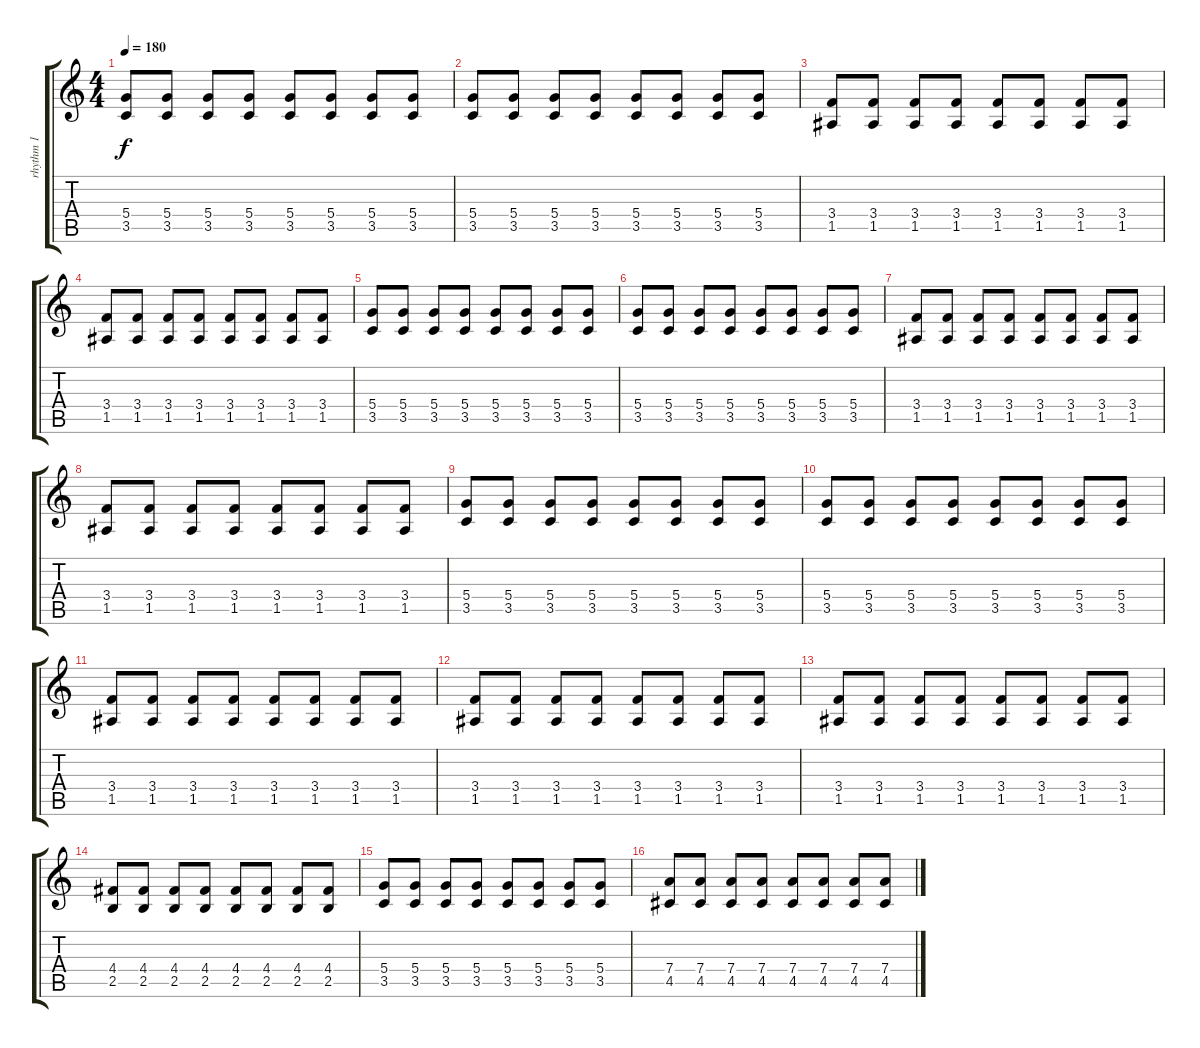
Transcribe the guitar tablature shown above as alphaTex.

\track ("rhythm 1" "rhythm 1") {instrument distortionguitar}
\staff {score tabs}
\tuning (E4 B3 G3 D3 A2 D2) {hide}
\ts (4 4)
\tempo 180
\clef g2
\ks c
(5.4 3.5).8{dy f} (5.4 3.5).8 (5.4 3.5).8 (5.4 3.5).8 (5.4 3.5).8 (5.4 3.5).8 (5.4 3.5).8 (5.4 3.5).8 |
(5.4 3.5).8 (5.4 3.5).8 (5.4 3.5).8 (5.4 3.5).8 (5.4 3.5).8 (5.4 3.5).8 (5.4 3.5).8 (5.4 3.5).8 |
(3.4 1.5).8 (3.4 1.5).8 (3.4 1.5).8 (3.4 1.5).8 (3.4 1.5).8 (3.4 1.5).8 (3.4 1.5).8 (3.4 1.5).8 |
(3.4 1.5).8 (3.4 1.5).8 (3.4 1.5).8 (3.4 1.5).8 (3.4 1.5).8 (3.4 1.5).8 (3.4 1.5).8 (3.4 1.5).8 |
(5.4 3.5).8 (5.4 3.5).8 (5.4 3.5).8 (5.4 3.5).8 (5.4 3.5).8 (5.4 3.5).8 (5.4 3.5).8 (5.4 3.5).8 |
(5.4 3.5).8 (5.4 3.5).8 (5.4 3.5).8 (5.4 3.5).8 (5.4 3.5).8 (5.4 3.5).8 (5.4 3.5).8 (5.4 3.5).8 |
(3.4 1.5).8 (3.4 1.5).8 (3.4 1.5).8 (3.4 1.5).8 (3.4 1.5).8 (3.4 1.5).8 (3.4 1.5).8 (3.4 1.5).8 |
(3.4 1.5).8 (3.4 1.5).8 (3.4 1.5).8 (3.4 1.5).8 (3.4 1.5).8 (3.4 1.5).8 (3.4 1.5).8 (3.4 1.5).8 |
(5.4 3.5).8 (5.4 3.5).8 (5.4 3.5).8 (5.4 3.5).8 (5.4 3.5).8 (5.4 3.5).8 (5.4 3.5).8 (5.4 3.5).8 |
(5.4 3.5).8 (5.4 3.5).8 (5.4 3.5).8 (5.4 3.5).8 (5.4 3.5).8 (5.4 3.5).8 (5.4 3.5).8 (5.4 3.5).8 |
(3.4 1.5).8 (3.4 1.5).8 (3.4 1.5).8 (3.4 1.5).8 (3.4 1.5).8 (3.4 1.5).8 (3.4 1.5).8 (3.4 1.5).8 |
(3.4 1.5).8 (3.4 1.5).8 (3.4 1.5).8 (3.4 1.5).8 (3.4 1.5).8 (3.4 1.5).8 (3.4 1.5).8 (3.4 1.5).8 |
(3.4 1.5).8 (3.4 1.5).8 (3.4 1.5).8 (3.4 1.5).8 (3.4 1.5).8 (3.4 1.5).8 (3.4 1.5).8 (3.4 1.5).8 |
(4.4 2.5).8 (4.4 2.5).8 (4.4 2.5).8 (4.4 2.5).8 (4.4 2.5).8 (4.4 2.5).8 (4.4 2.5).8 (4.4 2.5).8 |
(5.4 3.5).8 (5.4 3.5).8 (5.4 3.5).8 (5.4 3.5).8 (5.4 3.5).8 (5.4 3.5).8 (5.4 3.5).8 (5.4 3.5).8 |
(7.4 4.5).8 (7.4 4.5).8 (7.4 4.5).8 (7.4 4.5).8 (7.4 4.5).8 (7.4 4.5).8 (7.4 4.5).8 (7.4 4.5).8
